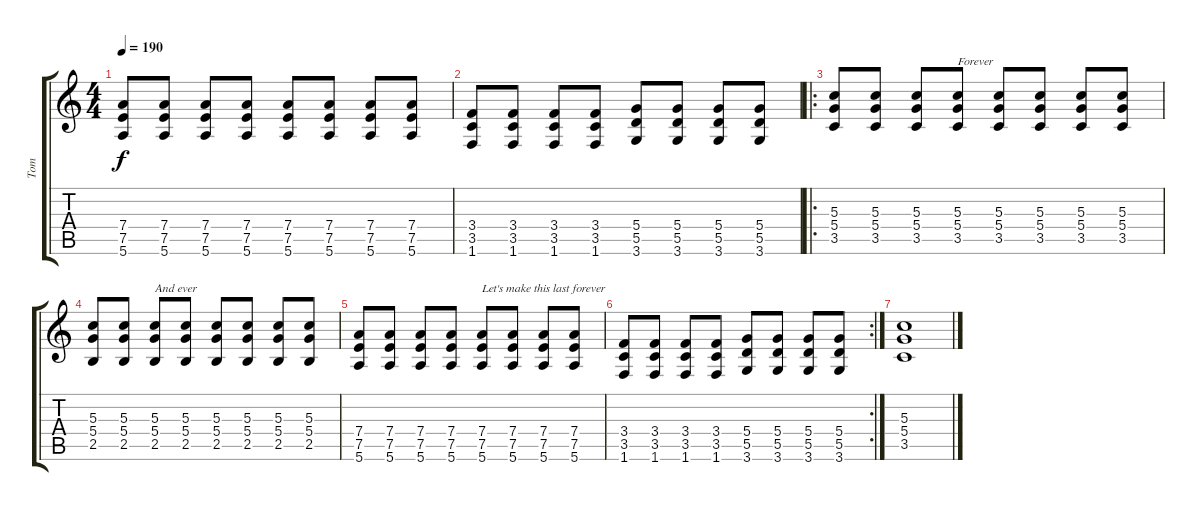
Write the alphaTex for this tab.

\track ("Tom" "Tom") {instrument overdrivenguitar}
\staff {score tabs}
\tuning (E4 B3 G3 D3 A2 E2) {hide}
\ts (4 4)
\tempo 190
\clef g2
\ks c
(7.4 7.5 5.6).8{dy f} (7.4 7.5 5.6).8 (7.4 7.5 5.6).8 (7.4 7.5 5.6).8 (7.4 7.5 5.6).8 (7.4 7.5 5.6).8 (7.4 7.5 5.6).8 (7.4 7.5 5.6).8 |
(3.4 3.5 1.6).8 (3.4 3.5 1.6).8 (3.4 3.5 1.6).8 (3.4 3.5 1.6).8 (5.4 5.5 3.6).8 (5.4 5.5 3.6).8 (5.4 5.5 3.6).8 (5.4 5.5 3.6).8 |
\ro
(5.3 5.4 3.5).8 (5.3 5.4 3.5).8 (5.3 5.4 3.5).8 (5.3 5.4 3.5).8{txt "Forever"} (5.3 5.4 3.5).8 (5.3 5.4 3.5).8 (5.3 5.4 3.5).8 (5.3 5.4 3.5).8 |
(5.3 5.4 2.5).8 (5.3 5.4 2.5).8 (5.3 5.4 2.5).8{txt "And ever"} (5.3 5.4 2.5).8 (5.3 5.4 2.5).8 (5.3 5.4 2.5).8 (5.3 5.4 2.5).8 (5.3 5.4 2.5).8 |
(7.4 7.5 5.6).8 (7.4 7.5 5.6).8 (7.4 7.5 5.6).8 (7.4 7.5 5.6).8 (7.4 7.5 5.6).8{txt "Let's make this last forever"} (7.4 7.5 5.6).8 (7.4 7.5 5.6).8 (7.4 7.5 5.6).8 |
\rc 2
(3.4 3.5 1.6).8 (3.4 3.5 1.6).8 (3.4 3.5 1.6).8 (3.4 3.5 1.6).8 (5.4 5.5 3.6).8 (5.4 5.5 3.6).8 (5.4 5.5 3.6).8 (5.4 5.5 3.6).8 |
(5.3 5.4 3.5).1
